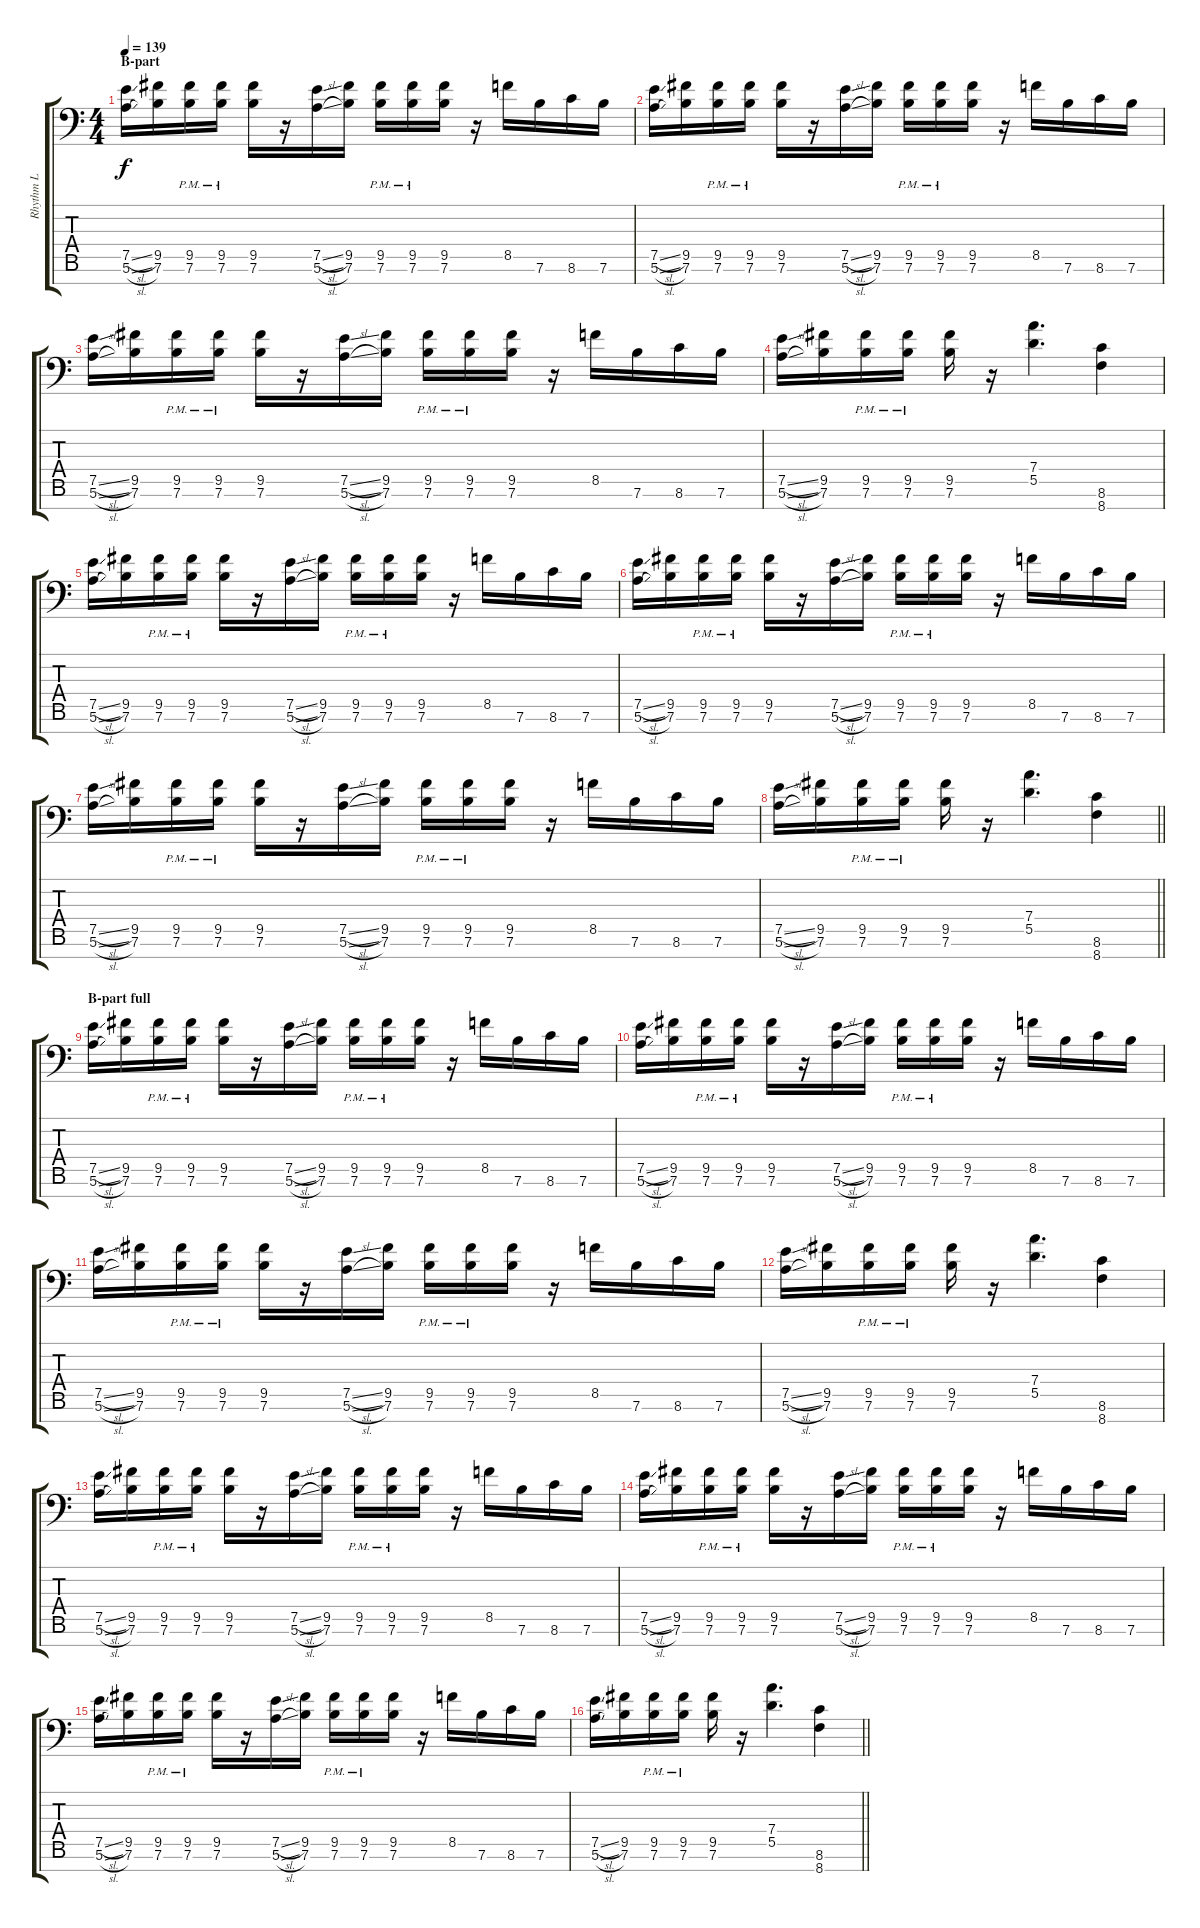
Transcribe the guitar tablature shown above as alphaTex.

\track ("Rhythm L" "Rhythm L") {instrument distortionguitar}
\staff {score tabs}
\tuning (E4 B3 G3 D3 A2 E2 A1) {hide}
\ts (4 4)
\section ("" "B-part")
\tempo 139
\clef f4
\ks c
(7.5{sl} 5.6{sl}).16{dy f} (9.5 7.6).16 (9.5{pm} 7.6{pm}).16 (9.5{pm} 7.6{pm}).16 (9.5 7.6).16 r.16 (7.5{sl} 5.6{sl}).16 (9.5 7.6).16 (9.5{pm} 7.6{pm}).16 (9.5{pm} 7.6{pm}).16 (9.5 7.6).16 r.16 8.5.16 7.6.16 8.6.16 7.6.16 |
(7.5{sl} 5.6{sl}).16 (9.5 7.6).16 (9.5{pm} 7.6{pm}).16 (9.5{pm} 7.6{pm}).16 (9.5 7.6).16 r.16 (7.5{sl} 5.6{sl}).16 (9.5 7.6).16 (9.5{pm} 7.6{pm}).16 (9.5{pm} 7.6{pm}).16 (9.5 7.6).16 r.16 8.5.16 7.6.16 8.6.16 7.6.16 |
(7.5{sl} 5.6{sl}).16 (9.5 7.6).16 (9.5{pm} 7.6{pm}).16 (9.5{pm} 7.6{pm}).16 (9.5 7.6).16 r.16 (7.5{sl} 5.6{sl}).16 (9.5 7.6).16 (9.5{pm} 7.6{pm}).16 (9.5{pm} 7.6{pm}).16 (9.5 7.6).16 r.16 8.5.16 7.6.16 8.6.16 7.6.16 |
(7.5{sl} 5.6{sl}).16 (9.5 7.6).16 (9.5{pm} 7.6{pm}).16 (9.5{pm} 7.6{pm}).16 (9.5 7.6).16 r.16 (7.4 5.5).4{d} (8.6 8.7).4 |
(7.5{sl} 5.6{sl}).16 (9.5 7.6).16 (9.5{pm} 7.6{pm}).16 (9.5{pm} 7.6{pm}).16 (9.5 7.6).16 r.16 (7.5{sl} 5.6{sl}).16 (9.5 7.6).16 (9.5{pm} 7.6{pm}).16 (9.5{pm} 7.6{pm}).16 (9.5 7.6).16 r.16 8.5.16 7.6.16 8.6.16 7.6.16 |
(7.5{sl} 5.6{sl}).16 (9.5 7.6).16 (9.5{pm} 7.6{pm}).16 (9.5{pm} 7.6{pm}).16 (9.5 7.6).16 r.16 (7.5{sl} 5.6{sl}).16 (9.5 7.6).16 (9.5{pm} 7.6{pm}).16 (9.5{pm} 7.6{pm}).16 (9.5 7.6).16 r.16 8.5.16 7.6.16 8.6.16 7.6.16 |
(7.5{sl} 5.6{sl}).16 (9.5 7.6).16 (9.5{pm} 7.6{pm}).16 (9.5{pm} 7.6{pm}).16 (9.5 7.6).16 r.16 (7.5{sl} 5.6{sl}).16 (9.5 7.6).16 (9.5{pm} 7.6{pm}).16 (9.5{pm} 7.6{pm}).16 (9.5 7.6).16 r.16 8.5.16 7.6.16 8.6.16 7.6.16 |
\barLineRight lightlight
(7.5{sl} 5.6{sl}).16 (9.5 7.6).16 (9.5{pm} 7.6{pm}).16 (9.5{pm} 7.6{pm}).16 (9.5 7.6).16 r.16 (7.4 5.5).4{d} (8.6 8.7).4 |
\section ("" "B-part full")
(7.5{sl} 5.6{sl}).16 (9.5 7.6).16 (9.5{pm} 7.6{pm}).16 (9.5{pm} 7.6{pm}).16 (9.5 7.6).16 r.16 (7.5{sl} 5.6{sl}).16 (9.5 7.6).16 (9.5{pm} 7.6{pm}).16 (9.5{pm} 7.6{pm}).16 (9.5 7.6).16 r.16 8.5.16 7.6.16 8.6.16 7.6.16 |
(7.5{sl} 5.6{sl}).16 (9.5 7.6).16 (9.5{pm} 7.6{pm}).16 (9.5{pm} 7.6{pm}).16 (9.5 7.6).16 r.16 (7.5{sl} 5.6{sl}).16 (9.5 7.6).16 (9.5{pm} 7.6{pm}).16 (9.5{pm} 7.6{pm}).16 (9.5 7.6).16 r.16 8.5.16 7.6.16 8.6.16 7.6.16 |
(7.5{sl} 5.6{sl}).16 (9.5 7.6).16 (9.5{pm} 7.6{pm}).16 (9.5{pm} 7.6{pm}).16 (9.5 7.6).16 r.16 (7.5{sl} 5.6{sl}).16 (9.5 7.6).16 (9.5{pm} 7.6{pm}).16 (9.5{pm} 7.6{pm}).16 (9.5 7.6).16 r.16 8.5.16 7.6.16 8.6.16 7.6.16 |
(7.5{sl} 5.6{sl}).16 (9.5 7.6).16 (9.5{pm} 7.6{pm}).16 (9.5{pm} 7.6{pm}).16 (9.5 7.6).16 r.16 (7.4 5.5).4{d} (8.6 8.7).4 |
(7.5{sl} 5.6{sl}).16 (9.5 7.6).16 (9.5{pm} 7.6{pm}).16 (9.5{pm} 7.6{pm}).16 (9.5 7.6).16 r.16 (7.5{sl} 5.6{sl}).16 (9.5 7.6).16 (9.5{pm} 7.6{pm}).16 (9.5{pm} 7.6{pm}).16 (9.5 7.6).16 r.16 8.5.16 7.6.16 8.6.16 7.6.16 |
(7.5{sl} 5.6{sl}).16 (9.5 7.6).16 (9.5{pm} 7.6{pm}).16 (9.5{pm} 7.6{pm}).16 (9.5 7.6).16 r.16 (7.5{sl} 5.6{sl}).16 (9.5 7.6).16 (9.5{pm} 7.6{pm}).16 (9.5{pm} 7.6{pm}).16 (9.5 7.6).16 r.16 8.5.16 7.6.16 8.6.16 7.6.16 |
(7.5{sl} 5.6{sl}).16 (9.5 7.6).16 (9.5{pm} 7.6{pm}).16 (9.5{pm} 7.6{pm}).16 (9.5 7.6).16 r.16 (7.5{sl} 5.6{sl}).16 (9.5 7.6).16 (9.5{pm} 7.6{pm}).16 (9.5{pm} 7.6{pm}).16 (9.5 7.6).16 r.16 8.5.16 7.6.16 8.6.16 7.6.16 |
\barLineRight lightlight
(7.5{sl} 5.6{sl}).16 (9.5 7.6).16 (9.5{pm} 7.6{pm}).16 (9.5{pm} 7.6{pm}).16 (9.5 7.6).16 r.16 (7.4 5.5).4{d} (8.6 8.7).4
